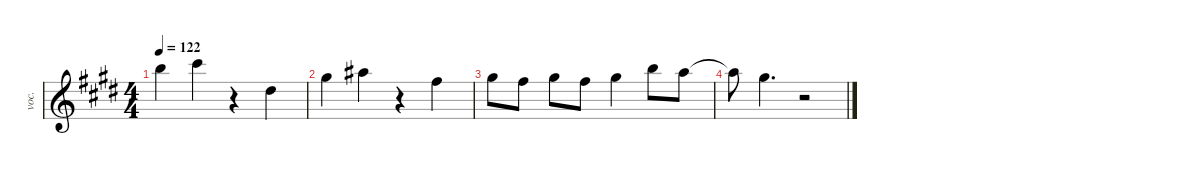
\defaultSystemsLayout 4
\hideDynamics
\bracketExtendMode nobrackets
\otherSystemsTrackNameOrientation horizontal
\track ("Kyo" "voc.") {instrument acousticgrandpiano}
\staff {score}
\tuning (E4 B3 G3 D3 A2 E2)
\ts (4 4)
\tempo 122
\clef g2
\ks c#minor
19.1{acc forcenatural}.4{dy mf beam Down} 21.1{acc #}.4{beam Down} r.4{beam Down} 11.1{acc #}.4{beam Down} |
16.1{acc #}.4{beam Down} 18.1{acc #}.4{beam Down} r.4{beam Down} 14.1{acc #}.4{beam Down} |
16.1{acc #}.8{beam Down} 14.1{acc #}.8{beam Down} 16.1{acc #}.8{beam Down} 14.1{acc #}.8{beam Down} 16.1{acc #}.4{beam Down} 19.1{acc forcenatural}.8{beam Down} 17.1{acc forcenatural}.8{beam Down} |
17.1{t acc forcenatural}.8{beam Down} 16.1{acc #}.4{d beam Down} r.2{beam Down}
